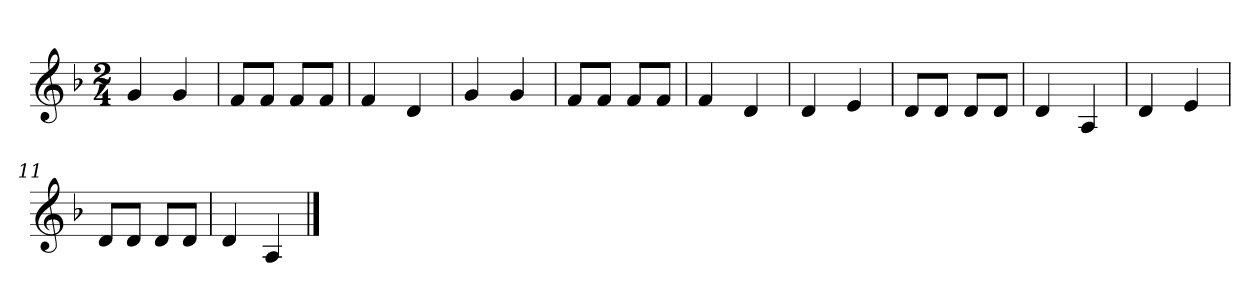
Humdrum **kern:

**kern
*part1
*staff1
*clefG2
*k[b-]
*F:
*M2/4
*MM88
=1
4g/
4g/
=2
8f/L
8f/J
8f/L
8f/J
=3
4f/
4d/
=4
4g/
4g/
=5
8f/L
8f/J
8f/L
8f/J
=6
4f/
4d/
=7
4d/
4e/
=8
8d/L
8d/J
8d/L
8d/J
=9
4d/
4A/
=10
4d/
4e/
=11
8d/L
8d/J
8d/L
8d/J
=12
4d/
4A/
==
*-
